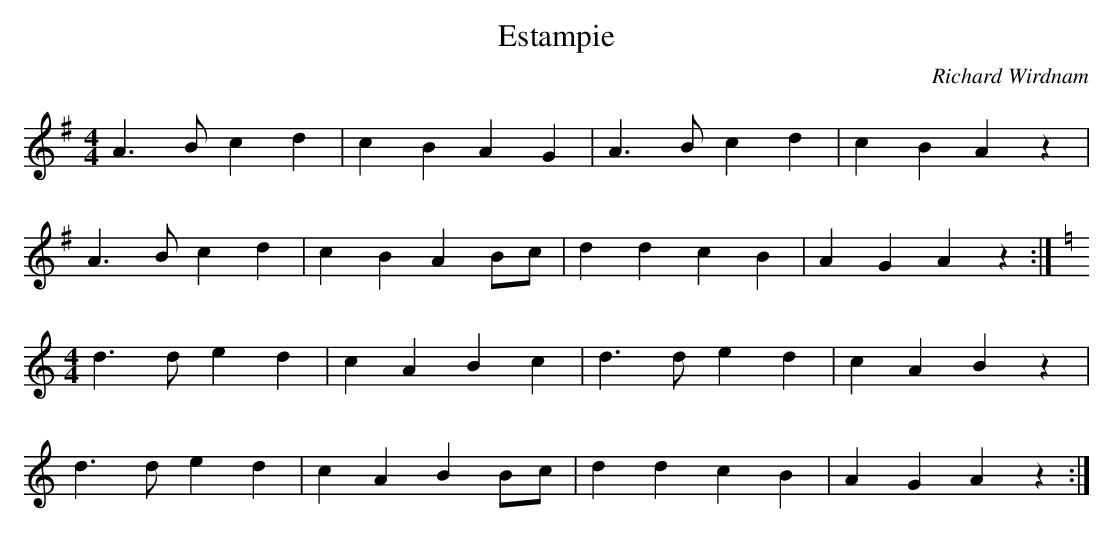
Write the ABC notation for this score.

X:1
T: Estampie
C: Richard Wirdnam
M: 4/4
L: 1/8
K: Ador
A3 B c2 d2 | c2 B2 A2 G2 | A3 B c2 d2 | c2 B2 A2 z2 |
A3 B c2 d2 | c2 B2 A2 Bc | d2 d2 c2 B2 | A2 G2 A2 z2 :|
K:Ddor
M:4/4
d3 d e2 d2 | c2 A2 B2 c2 | d3 d e2 d2 | c2 A2 B2 z2 |
d3 d e2 d2 | c2 A2 B2 Bc | d2 d2 c2 B2 | A2 G2 A2 z2 :|
